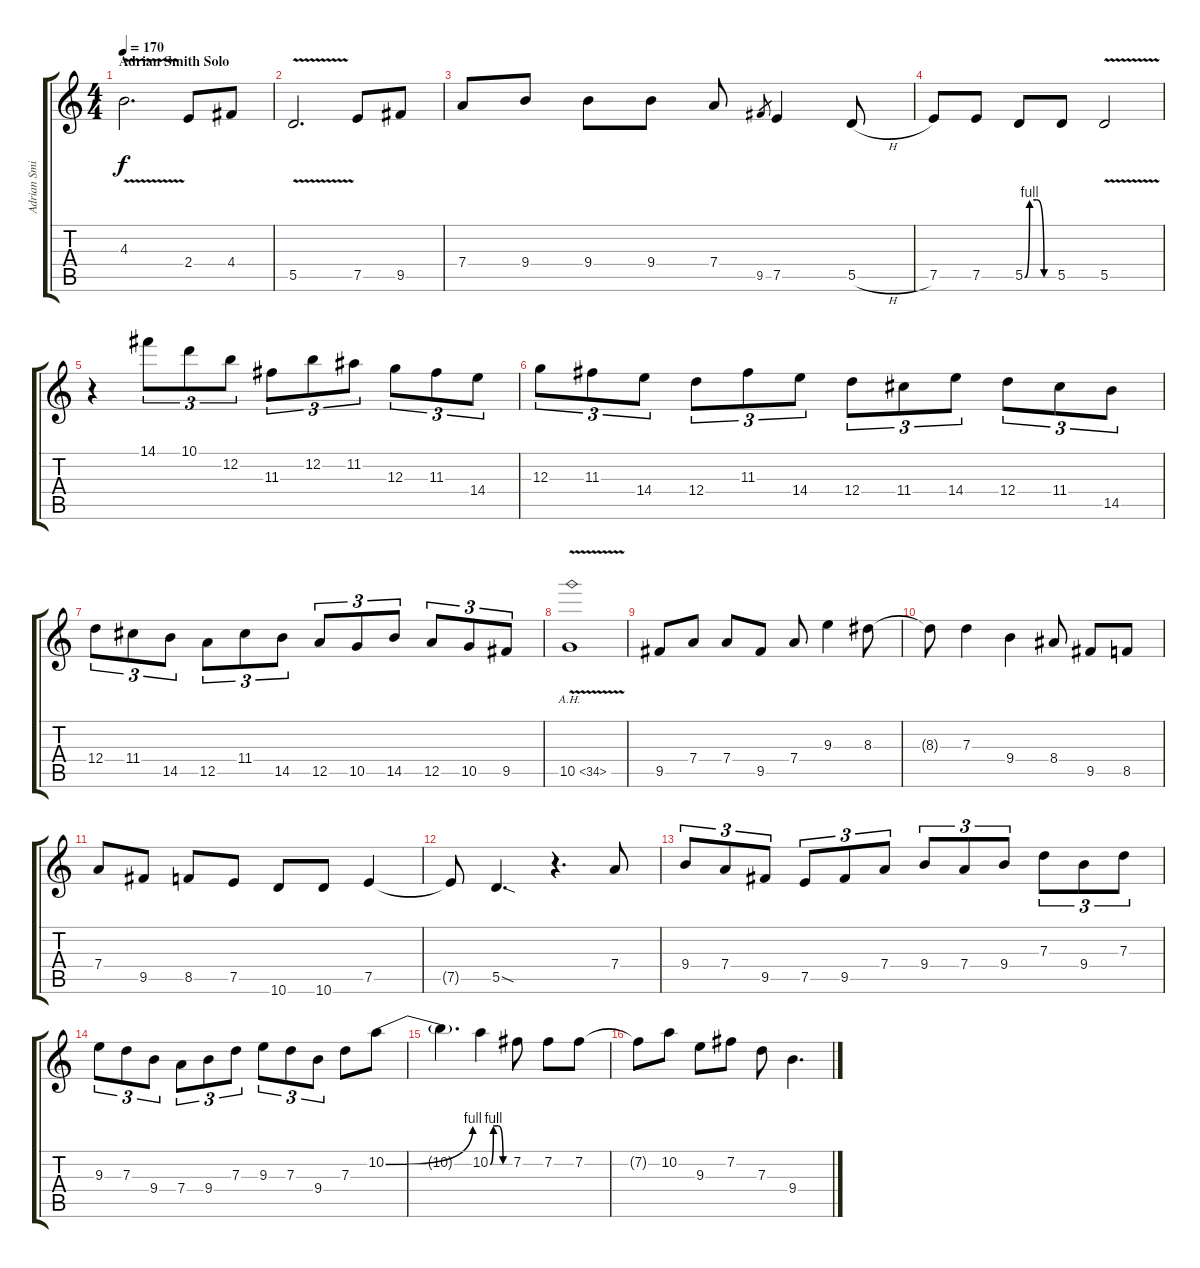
\track ("Adrian Smith" "Adrian Smi") {instrument distortionguitar}
\staff {score tabs}
\tuning (E4 B3 G3 D3 A2 E2) {hide}
\ts (4 4)
\section ("" "Adrian Smith Solo")
\tempo 170
\clef g2
\ks c
4.3{v}.2{d dy f} 2.4.8 4.4.8 |
5.5{v}.2{d} 7.5.8 9.5.8 |
7.4.8 9.4.8 9.4.8 9.4.8 7.4.8 9.5.8{gr} 7.5.4 5.5{h}.8 |
7.5.8 7.5.8 5.5{be (custom 0 0 10 4 25 4 40 0 60 0)}.8 5.5.8 5.5{v}.2 |
r.4 14.1.8{tu (3 2)} 10.1.8{tu (3 2)} 12.2.8{tu (3 2)} 11.3.8{tu (3 2)} 12.2.8{tu (3 2)} 11.2.8{tu (3 2)} 12.3.8{tu (3 2)} 11.3.8{tu (3 2)} 14.4.8{tu (3 2)} |
12.3.8{tu (3 2)} 11.3.8{tu (3 2)} 14.4.8{tu (3 2)} 12.4.8{tu (3 2)} 11.3.8{tu (3 2)} 14.4.8{tu (3 2)} 12.4.8{tu (3 2)} 11.4.8{tu (3 2)} 14.4.8{tu (3 2)} 12.4.8{tu (3 2)} 11.4.8{tu (3 2)} 14.5.8{tu (3 2)} |
12.4.8{tu (3 2)} 11.4.8{tu (3 2)} 14.5.8{tu (3 2)} 12.5.8{tu (3 2)} 11.4.8{tu (3 2)} 14.5.8{tu (3 2)} 12.5.8{tu (3 2)} 10.5.8{tu (3 2)} 14.5.8{tu (3 2)} 12.5.8{tu (3 2)} 10.5.8{tu (3 2)} 9.5.8{tu (3 2)} |
10.5{ah 24 v}.1 |
9.5.8 7.4.8 7.4.8 9.5.8 7.4.8 9.3.4 8.3.8 |
8.3{t}.8 7.3.4 9.4.4 8.4.8 9.5.8 8.5.8 |
7.4.8 9.5.8 8.5.8 7.5.8 10.6.8 10.6.8 7.5.4 |
7.5{t}.8 5.5{sod}.4{d} r.4{d} 7.4.8 |
9.4.8{tu (3 2)} 7.4.8{tu (3 2)} 9.5.8{tu (3 2)} 7.5.8{tu (3 2)} 9.5.8{tu (3 2)} 7.4.8{tu (3 2)} 9.4.8{tu (3 2)} 7.4.8{tu (3 2)} 9.4.8{tu (3 2)} 7.3.8{tu (3 2)} 9.4.8{tu (3 2)} 7.3.8{tu (3 2)} |
9.3.8{tu (3 2)} 7.3.8{tu (3 2)} 9.4.8{tu (3 2)} 7.4.8{tu (3 2)} 9.4.8{tu (3 2)} 7.3.8{tu (3 2)} 9.3.8{tu (3 2)} 7.3.8{tu (3 2)} 9.4.8{tu (3 2)} 7.3.8 10.2{be (bend 0 0 60 4)}.8 |
10.2{t}.4{d} 10.2{be (custom 0 0 10 4 25 4 40 0 60 0)}.4 7.2.8 7.2.8 7.2.8 |
7.2{t}.8 10.2.8 9.3.8 7.2.8 7.3.8 9.4.4{d}
